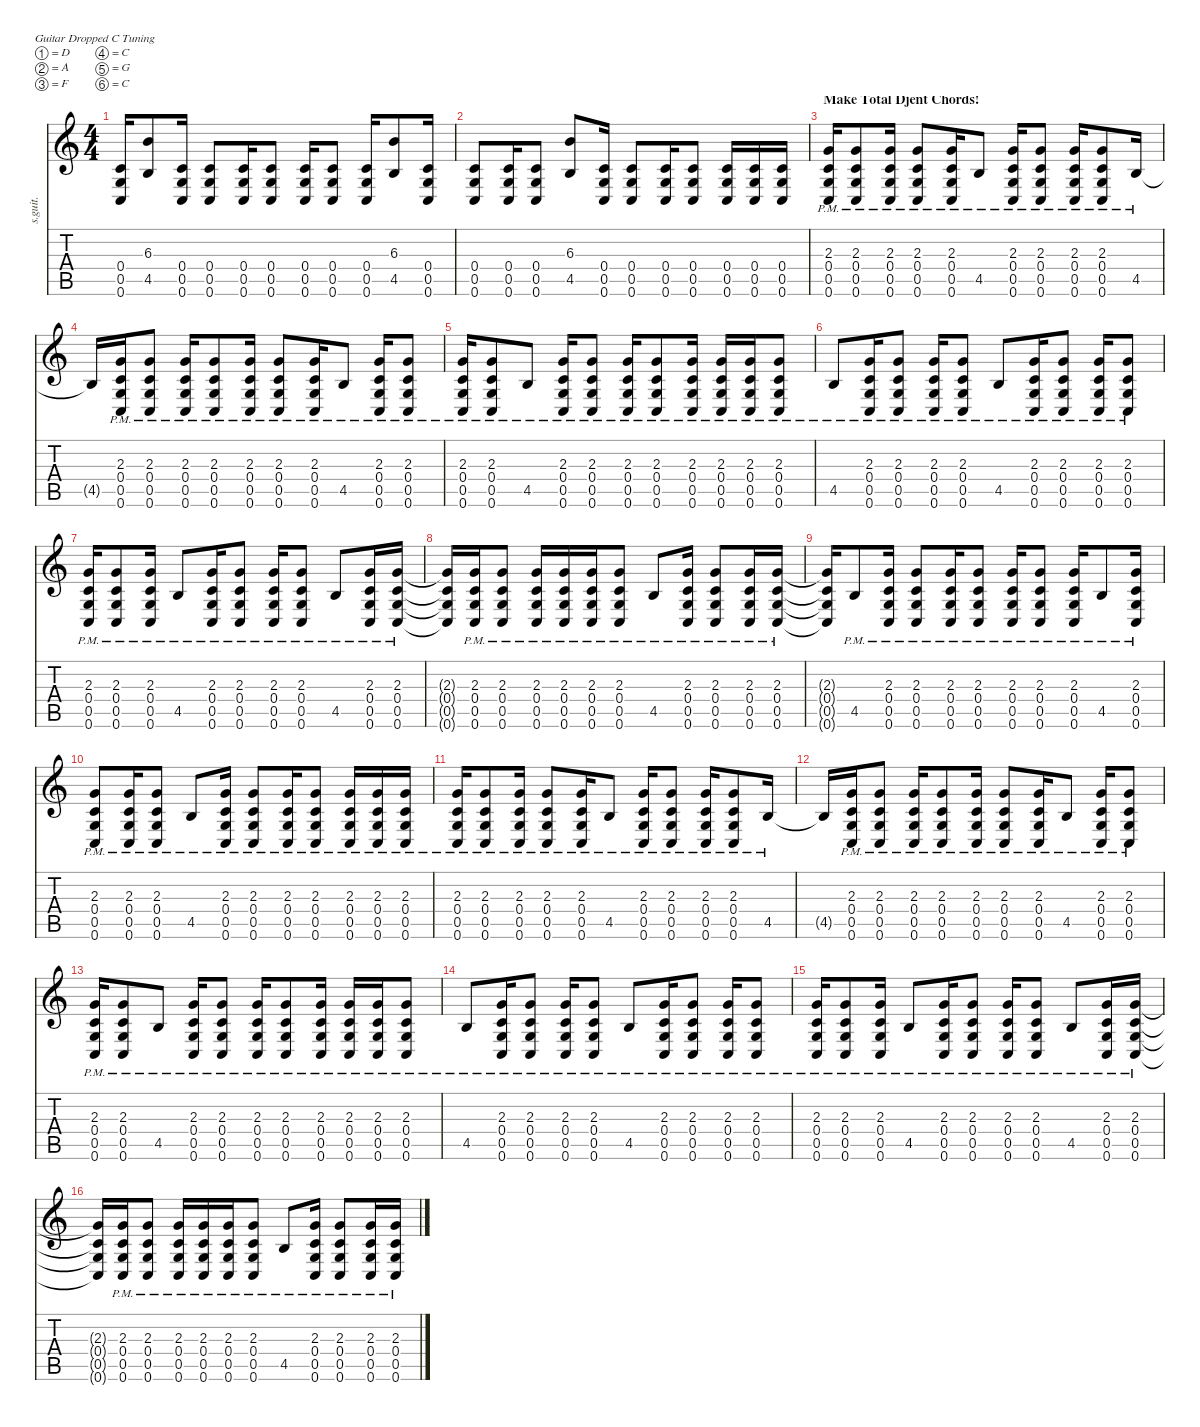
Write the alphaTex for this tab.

\defaultSystemsLayout 4
\hideDynamics
\bracketExtendMode nobrackets
\track ("Rhythm Main" "s.guit.") {instrument distortionguitar}
\staff {score tabs}
\tuning (D4 A3 F3 C3 G2 C2)
\ts (4 4)
\tempo (135 hide)
\clef g2
\ks c
(0.4{t} 0.5{t} 0.6{t}).16{dy f} (6.3 4.5).8 (0.4 0.5 0.6).16 (0.4 0.5 0.6).8 (0.4 0.5 0.6).16 (0.4 0.5 0.6).8 (0.4 0.5 0.6).16 (0.4 0.5 0.6).8 (0.4 0.5 0.6).16 (6.3 4.5).8 (0.4 0.5 0.6).16 |
(0.4 0.5 0.6).8 (0.4 0.5 0.6).16 (0.4 0.5 0.6).8 (6.3 4.5).8 (0.4 0.5 0.6).16 (0.4 0.5 0.6).8 (0.4 0.5 0.6).16 (0.4 0.5 0.6).8 (0.4 0.5 0.6).16 (0.4 0.5 0.6).16 (0.4 0.5 0.6).16 |
\section ("" "Make Total Djent Chords!")
(2.3{pm} 0.4{pm} 0.5{pm} 0.6{pm}).16 (2.3{pm} 0.4{pm} 0.5{pm} 0.6{pm}).8 (2.3{pm} 0.4{pm} 0.5{pm} 0.6{pm}).16 (2.3{pm} 0.4{pm} 0.5{pm} 0.6{pm}).8 (2.3{pm} 0.4{pm} 0.5{pm} 0.6{pm}).16 4.5{pm}.8 (2.3{pm} 0.4{pm} 0.5{pm} 0.6{pm}).16 (2.3{pm} 0.4{pm} 0.5{pm} 0.6{pm}).8 (2.3{pm} 0.4{pm} 0.5{pm} 0.6{pm}).16 (2.3{pm} 0.4{pm} 0.5{pm} 0.6{pm}).8 4.5{pm}.16 |
4.5{t}.16 (2.3{pm} 0.4{pm} 0.5{pm} 0.6{pm}).16 (2.3{pm} 0.4{pm} 0.5{pm} 0.6{pm}).8 (2.3{pm} 0.4{pm} 0.5{pm} 0.6{pm}).16 (2.3{pm} 0.4{pm} 0.5{pm} 0.6{pm}).8 (2.3{pm} 0.4{pm} 0.5{pm} 0.6{pm}).16 (2.3{pm} 0.4{pm} 0.5{pm} 0.6{pm}).8 (2.3{pm} 0.4{pm} 0.5{pm} 0.6{pm}).16 4.5{pm}.8 (2.3{pm} 0.4{pm} 0.5{pm} 0.6{pm}).16 (2.3{pm} 0.4{pm} 0.5{pm} 0.6{pm}).8 |
(2.3{pm} 0.4{pm} 0.5{pm} 0.6{pm}).16 (2.3{pm} 0.4{pm} 0.5{pm} 0.6{pm}).8 4.5{pm}.8 (2.3{pm} 0.4{pm} 0.5{pm} 0.6{pm}).16 (2.3{pm} 0.4{pm} 0.5{pm} 0.6{pm}).8 (2.3{pm} 0.4{pm} 0.5{pm} 0.6{pm}).16 (2.3{pm} 0.4{pm} 0.5{pm} 0.6{pm}).8 (2.3{pm} 0.4{pm} 0.5{pm} 0.6{pm}).16 (2.3{pm} 0.4{pm} 0.5{pm} 0.6{pm}).16 (2.3{pm} 0.4{pm} 0.5{pm} 0.6{pm}).16 (2.3{pm} 0.4{pm} 0.5{pm} 0.6{pm}).8 |
4.5{pm}.8 (2.3{pm} 0.4{pm} 0.5{pm} 0.6{pm}).16 (2.3{pm} 0.4{pm} 0.5{pm} 0.6{pm}).8 (2.3{pm} 0.4{pm} 0.5{pm} 0.6{pm}).16 (2.3{pm} 0.4{pm} 0.5{pm} 0.6{pm}).8 4.5{pm}.8 (2.3{pm} 0.4{pm} 0.5{pm} 0.6{pm}).16 (2.3{pm} 0.4{pm} 0.5{pm} 0.6{pm}).8 (2.3{pm} 0.4{pm} 0.5{pm} 0.6{pm}).16 (2.3{pm} 0.4{pm} 0.5{pm} 0.6{pm}).8 |
(2.3{pm} 0.4{pm} 0.5{pm} 0.6{pm}).16 (2.3{pm} 0.4{pm} 0.5{pm} 0.6{pm}).8 (2.3{pm} 0.4{pm} 0.5{pm} 0.6{pm}).16 4.5{pm}.8 (2.3{pm} 0.4{pm} 0.5{pm} 0.6{pm}).16 (2.3{pm} 0.4{pm} 0.5{pm} 0.6{pm}).8 (2.3{pm} 0.4{pm} 0.5{pm} 0.6{pm}).16 (2.3{pm} 0.4{pm} 0.5{pm} 0.6{pm}).8 4.5{pm}.8 (2.3{pm} 0.4{pm} 0.5{pm} 0.6{pm}).16 (2.3{pm} 0.4{pm} 0.5{pm} 0.6{pm}).16 |
(2.3{t} 0.4{t} 0.5{t} 0.6{t}).16 (2.3{pm} 0.4{pm} 0.5{pm} 0.6{pm}).16 (2.3{pm} 0.4{pm} 0.5{pm} 0.6{pm}).8 (2.3{pm} 0.4{pm} 0.5{pm} 0.6{pm}).16 (2.3{pm} 0.4{pm} 0.5{pm} 0.6{pm}).16 (2.3{pm} 0.4{pm} 0.5{pm} 0.6{pm}).16 (2.3{pm} 0.4{pm} 0.5{pm} 0.6{pm}).8 4.5{pm}.8 (2.3{pm} 0.4{pm} 0.5{pm} 0.6{pm}).16 (2.3{pm} 0.4{pm} 0.5{pm} 0.6{pm}).8 (2.3{pm} 0.4{pm} 0.5{pm} 0.6{pm}).16 (2.3{pm} 0.4{pm} 0.5{pm} 0.6{pm}).16 |
(2.3{t} 0.4{t} 0.5{t} 0.6{t}).16 4.5{pm}.8 (2.3{pm} 0.4{pm} 0.5{pm} 0.6{pm}).16 (2.3{pm} 0.4{pm} 0.5{pm} 0.6{pm}).8 (2.3{pm} 0.4{pm} 0.5{pm} 0.6{pm}).16 (2.3{pm} 0.4{pm} 0.5{pm} 0.6{pm}).8 (2.3{pm} 0.4{pm} 0.5{pm} 0.6{pm}).16 (2.3{pm} 0.4{pm} 0.5{pm} 0.6{pm}).8 (2.3{pm} 0.4{pm} 0.5{pm} 0.6{pm}).16 4.5{pm}.8 (2.3{pm} 0.4{pm} 0.5{pm} 0.6{pm}).16 |
(2.3{pm} 0.4{pm} 0.5{pm} 0.6{pm}).8 (2.3{pm} 0.4{pm} 0.5{pm} 0.6{pm}).16 (2.3{pm} 0.4{pm} 0.5{pm} 0.6{pm}).8 4.5{pm}.8 (2.3{pm} 0.4{pm} 0.5{pm} 0.6{pm}).16 (2.3{pm} 0.4{pm} 0.5{pm} 0.6{pm}).8 (2.3{pm} 0.4{pm} 0.5{pm} 0.6{pm}).16 (2.3{pm} 0.4{pm} 0.5{pm} 0.6{pm}).8 (2.3{pm} 0.4{pm} 0.5{pm} 0.6{pm}).16 (2.3{pm} 0.4{pm} 0.5{pm} 0.6{pm}).16 (2.3{pm} 0.4{pm} 0.5{pm} 0.6{pm}).16 |
(2.3{pm} 0.4{pm} 0.5{pm} 0.6{pm}).16 (2.3{pm} 0.4{pm} 0.5{pm} 0.6{pm}).8 (2.3{pm} 0.4{pm} 0.5{pm} 0.6{pm}).16 (2.3{pm} 0.4{pm} 0.5{pm} 0.6{pm}).8 (2.3{pm} 0.4{pm} 0.5{pm} 0.6{pm}).16 4.5{pm}.8 (2.3{pm} 0.4{pm} 0.5{pm} 0.6{pm}).16 (2.3{pm} 0.4{pm} 0.5{pm} 0.6{pm}).8 (2.3{pm} 0.4{pm} 0.5{pm} 0.6{pm}).16 (2.3{pm} 0.4{pm} 0.5{pm} 0.6{pm}).8 4.5{pm}.16 |
4.5{t}.16 (2.3{pm} 0.4{pm} 0.5{pm} 0.6{pm}).16 (2.3{pm} 0.4{pm} 0.5{pm} 0.6{pm}).8 (2.3{pm} 0.4{pm} 0.5{pm} 0.6{pm}).16 (2.3{pm} 0.4{pm} 0.5{pm} 0.6{pm}).8 (2.3{pm} 0.4{pm} 0.5{pm} 0.6{pm}).16 (2.3{pm} 0.4{pm} 0.5{pm} 0.6{pm}).8 (2.3{pm} 0.4{pm} 0.5{pm} 0.6{pm}).16 4.5{pm}.8 (2.3{pm} 0.4{pm} 0.5{pm} 0.6{pm}).16 (2.3{pm} 0.4{pm} 0.5{pm} 0.6{pm}).8 |
(2.3{pm} 0.4{pm} 0.5{pm} 0.6{pm}).16 (2.3{pm} 0.4{pm} 0.5{pm} 0.6{pm}).8 4.5{pm}.8 (2.3{pm} 0.4{pm} 0.5{pm} 0.6{pm}).16 (2.3{pm} 0.4{pm} 0.5{pm} 0.6{pm}).8 (2.3{pm} 0.4{pm} 0.5{pm} 0.6{pm}).16 (2.3{pm} 0.4{pm} 0.5{pm} 0.6{pm}).8 (2.3{pm} 0.4{pm} 0.5{pm} 0.6{pm}).16 (2.3{pm} 0.4{pm} 0.5{pm} 0.6{pm}).16 (2.3{pm} 0.4{pm} 0.5{pm} 0.6{pm}).16 (2.3{pm} 0.4{pm} 0.5{pm} 0.6{pm}).8 |
4.5{pm}.8 (2.3{pm} 0.4{pm} 0.5{pm} 0.6{pm}).16 (2.3{pm} 0.4{pm} 0.5{pm} 0.6{pm}).8 (2.3{pm} 0.4{pm} 0.5{pm} 0.6{pm}).16 (2.3{pm} 0.4{pm} 0.5{pm} 0.6{pm}).8 4.5{pm}.8 (2.3{pm} 0.4{pm} 0.5{pm} 0.6{pm}).16 (2.3{pm} 0.4{pm} 0.5{pm} 0.6{pm}).8 (2.3{pm} 0.4{pm} 0.5{pm} 0.6{pm}).16 (2.3{pm} 0.4{pm} 0.5{pm} 0.6{pm}).8 |
(2.3{pm} 0.4{pm} 0.5{pm} 0.6{pm}).16 (2.3{pm} 0.4{pm} 0.5{pm} 0.6{pm}).8 (2.3{pm} 0.4{pm} 0.5{pm} 0.6{pm}).16 4.5{pm}.8 (2.3{pm} 0.4{pm} 0.5{pm} 0.6{pm}).16 (2.3{pm} 0.4{pm} 0.5{pm} 0.6{pm}).8 (2.3{pm} 0.4{pm} 0.5{pm} 0.6{pm}).16 (2.3{pm} 0.4{pm} 0.5{pm} 0.6{pm}).8 4.5{pm}.8 (2.3{pm} 0.4{pm} 0.5{pm} 0.6{pm}).16 (2.3{pm} 0.4{pm} 0.5{pm} 0.6{pm}).16 |
(2.3{t} 0.4{t} 0.5{t} 0.6{t}).16 (2.3{pm} 0.4{pm} 0.5{pm} 0.6{pm}).16 (2.3{pm} 0.4{pm} 0.5{pm} 0.6{pm}).8 (2.3{pm} 0.4{pm} 0.5{pm} 0.6{pm}).16 (2.3{pm} 0.4{pm} 0.5{pm} 0.6{pm}).16 (2.3{pm} 0.4{pm} 0.5{pm} 0.6{pm}).16 (2.3{pm} 0.4{pm} 0.5{pm} 0.6{pm}).8 4.5{pm}.8 (2.3{pm} 0.4{pm} 0.5{pm} 0.6{pm}).16 (2.3{pm} 0.4{pm} 0.5{pm} 0.6{pm}).8 (2.3{pm} 0.4{pm} 0.5{pm} 0.6{pm}).16 (2.3{pm} 0.4{pm} 0.5{pm} 0.6{pm}).16
